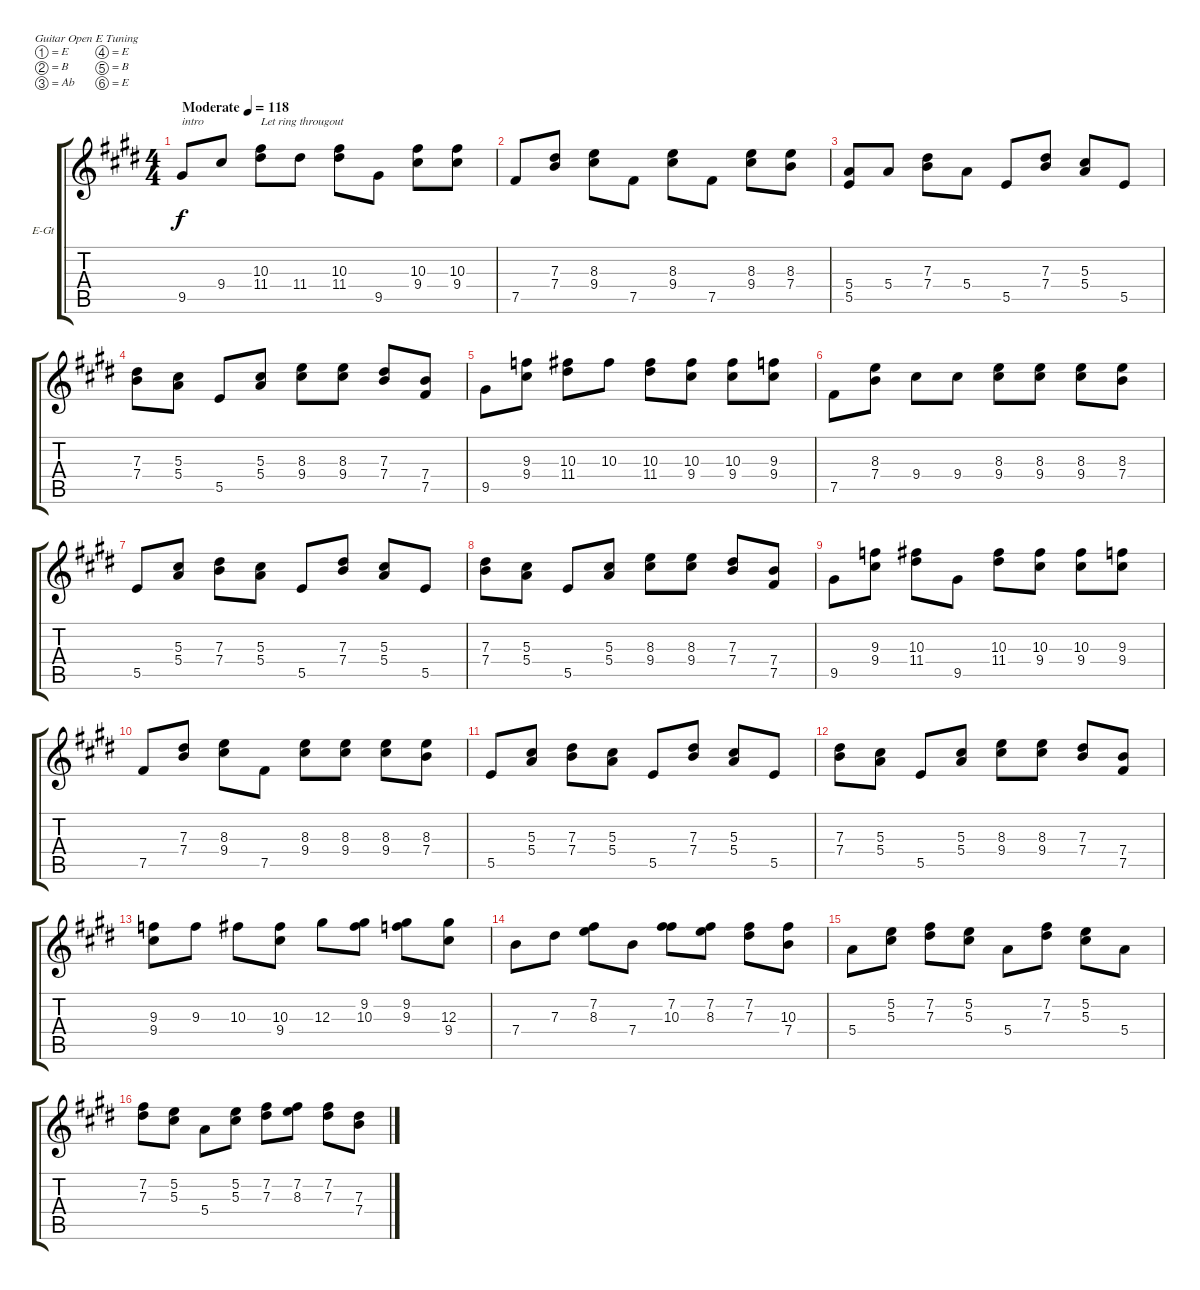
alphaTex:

\bracketExtendMode groupsimilarinstruments
\firstSystemTrackNameOrientation horizontal
\otherSystemsTrackNameOrientation horizontal
\track ("Rythm" "E-Gt") {instrument electricguitarclean}
\staff {score tabs}
\tuning (E4 B3 Ab3 E3 B2 E2)
\ts (4 4)
\beaming (8 2 2 2 2)
\tempo (118 "Moderate")
\clef g2
\ks e
9.5.8{txt "intro" dy f instrument electricguitarclean} 9.4.8 (10.3 11.4).8{txt "Let ring througout"} 11.4.8 (10.3 11.4).8 9.5.8 (10.3 9.4).8 (10.3 9.4).8 |
7.5.8 (7.3 7.4).8 (8.3 9.4).8 7.5.8 (8.3 9.4).8 7.5.8 (8.3 9.4).8 (8.3 7.4).8 |
(5.4 5.5).8 5.4.8 (7.3 7.4).8 5.4.8 5.5.8 (7.3 7.4).8 (5.3 5.4).8 5.5.8 |
(7.3 7.4).8 (5.3 5.4).8 5.5.8 (5.3 5.4).8 (8.3 9.4).8 (8.3 9.4).8 (7.3 7.4).8 (7.4 7.5).8 |
9.5.8 (9.3 9.4).8 (10.3 11.4).8 10.3.8 (10.3 11.4).8 (10.3 9.4).8 (10.3 9.4).8 (9.3 9.4).8 |
7.5.8 (8.3 7.4).8 9.4.8 9.4.8 (8.3 9.4).8 (8.3 9.4).8 (8.3 9.4).8 (8.3 7.4).8 |
5.5.8 (5.3 5.4).8 (7.3 7.4).8 (5.3 5.4).8 5.5.8 (7.3 7.4).8 (5.3 5.4).8 5.5.8 |
(7.3 7.4).8 (5.3 5.4).8 5.5.8 (5.3 5.4).8 (8.3 9.4).8 (8.3 9.4).8 (7.3 7.4).8 (7.4 7.5).8 |
9.5.8 (9.3 9.4).8 (10.3 11.4).8 9.5.8 (10.3 11.4).8 (10.3 9.4).8 (10.3 9.4).8 (9.3 9.4).8 |
7.5.8 (7.3 7.4).8 (8.3 9.4).8 7.5.8 (8.3 9.4).8 (8.3 9.4).8 (8.3 9.4).8 (8.3 7.4).8 |
5.5.8 (5.3 5.4).8 (7.3 7.4).8 (5.3 5.4).8 5.5.8 (7.3 7.4).8 (5.3 5.4).8 5.5.8 |
(7.3 7.4).8 (5.3 5.4).8 5.5.8 (5.3 5.4).8 (8.3 9.4).8 (8.3 9.4).8 (7.3 7.4).8 (7.4 7.5).8 |
(9.3 9.4).8 9.3.8 10.3.8 (10.3 9.4).8 12.3.8 (9.2 10.3).8 (9.2 9.3).8 (12.3 9.4).8 |
7.4.8 7.3.8 (7.2 8.3).8 7.4.8 (7.2 10.3).8 (7.2 8.3).8 (7.2 7.3).8 (10.3 7.4).8 |
5.4.8 (5.2 5.3).8 (7.2 7.3).8 (5.2 5.3).8 5.4.8 (7.2 7.3).8 (5.2 5.3).8 5.4.8 |
(7.2 7.3).8 (5.2 5.3).8 5.4.8 (5.2 5.3).8 (7.2 7.3).8 (7.2 8.3).8 (7.2 7.3).8 (7.3 7.4).8
